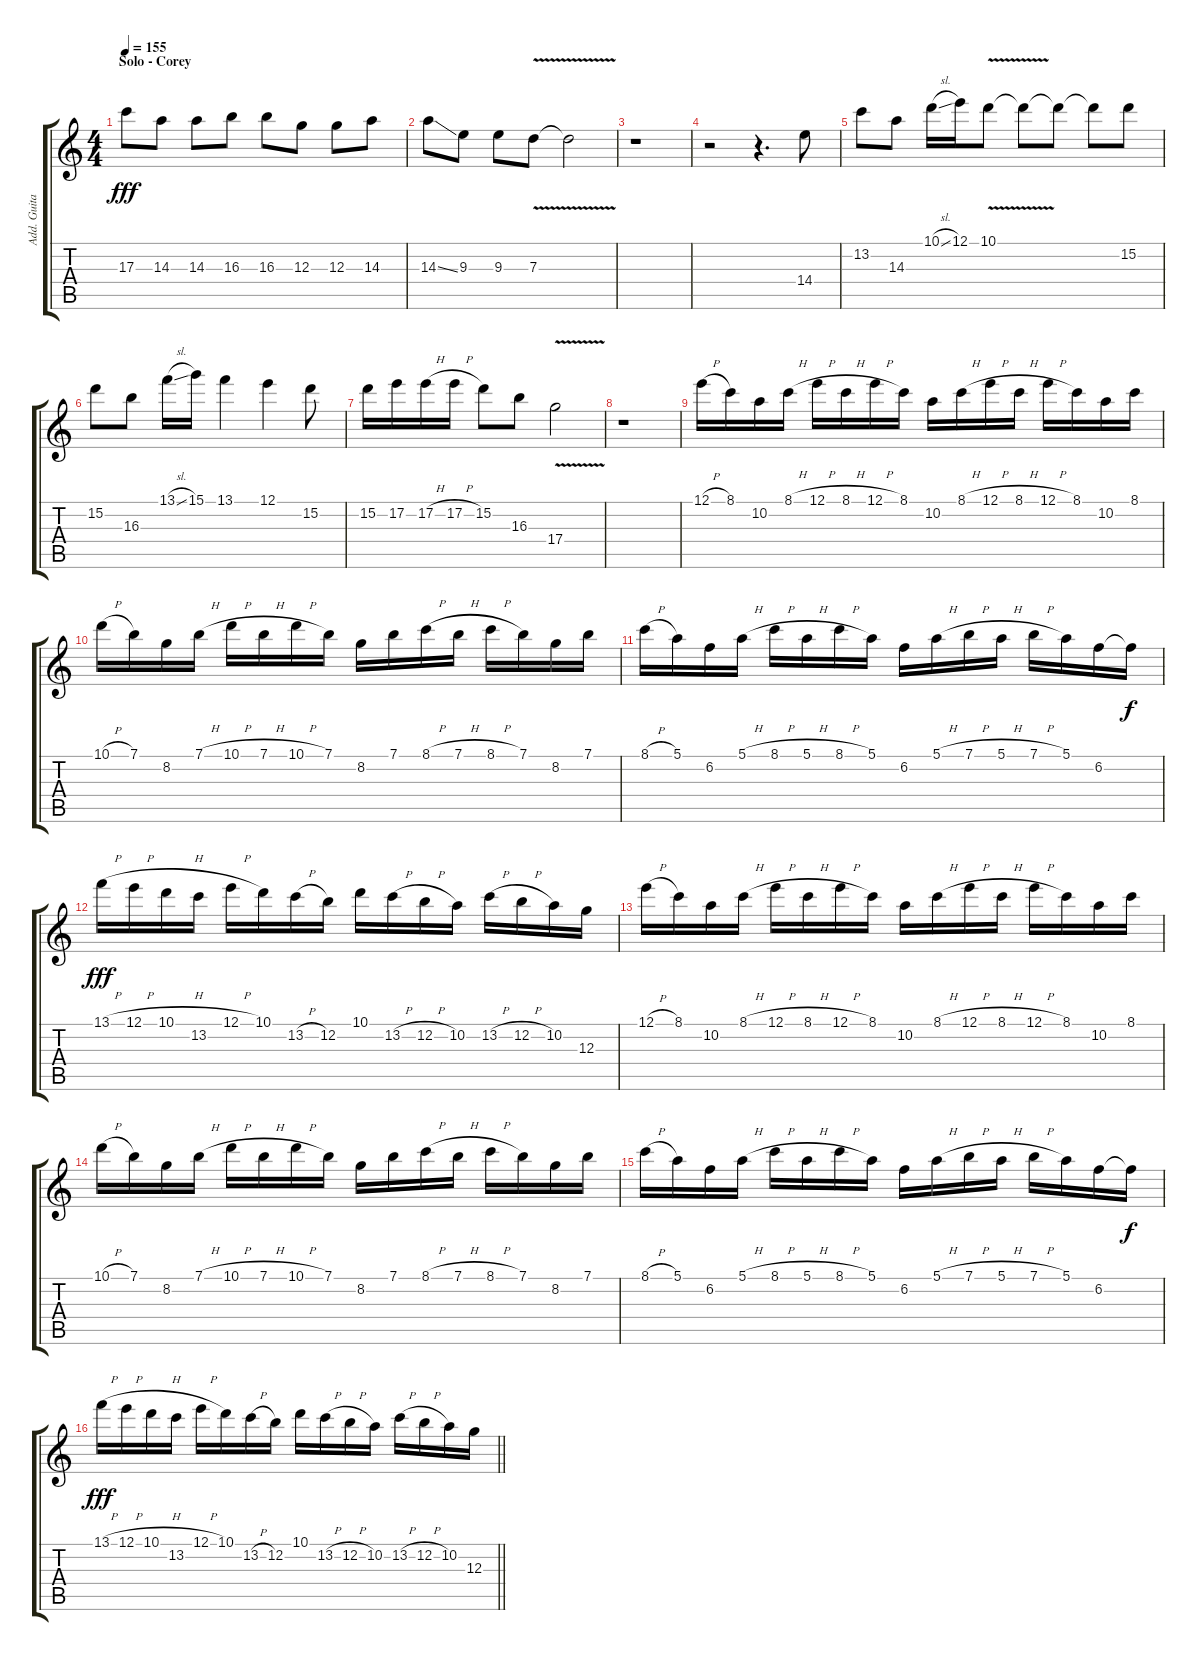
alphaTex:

\track ("Add. Guitar" "Add. Guita") {instrument distortionguitar}
\staff {score tabs}
\tuning (E4 B3 G3 D3 A2 D2) {hide}
\ts (4 4)
\section ("" "Solo - Corey")
\tempo 155
\clef g2
\ks c
17.3.8{txt "      " dy fff balance 10} 14.3.8{txt "      "} 14.3.8{txt "     "} 16.3.8{txt "     "} 16.3.8{txt "     "} 12.3.8{txt "     "} 12.3.8{txt "     "} 14.3.8{txt "     "} |
14.3{ss}.8{txt "     "} 9.3.8{txt "     "} 9.3.8{txt "     "} 7.3{v}.8{txt "     "} 7.3{t}.2 |
r.1 |
r.2 r.4{d} 14.4.8 |
13.2.8 14.3.8 10.1{sl}.16 12.1.16 10.1{v}.8 10.1{t}.8 10.1{t}.8 10.1{t}.8 15.2.8 |
15.2.8 16.3.8 13.1{sl}.16 15.1.16 13.1.4 12.1.4 15.2.8 |
15.2.16 17.2.16 17.2{h}.16 17.2{h}.16 15.2.8 16.3.8 17.4{v}.2 |
r.1 |
12.1{h}.16{balance 16} 8.1.16 10.2.16 8.1{h}.16 12.1{h}.16 8.1{h}.16 12.1{h}.16 8.1.16 10.2.16 8.1{h}.16 12.1{h}.16 8.1{h}.16 12.1{h}.16 8.1.16 10.2.16 8.1.16 |
10.1{h}.16 7.1.16 8.2.16 7.1{h}.16 10.1{h}.16 7.1{h}.16 10.1{h}.16 7.1.16 8.2.16 7.1.16 8.1{h}.16 7.1{h}.16 8.1{h}.16 7.1.16 8.2.16 7.1.16 |
8.1{h}.16 5.1.16 6.2.16 5.1{h}.16 8.1{h}.16 5.1{h}.16 8.1{h}.16 5.1.16 6.2.16 5.1{h}.16 7.1{h}.16 5.1{h}.16 7.1{h}.16 5.1.16 6.2.16 6.2{t}.16{dy f} |
13.1{h}.16{dy fff} 12.1{h}.16 10.1{h}.16 13.2.16 12.1{h}.16 10.1.16 13.2{h}.16 12.2.16 10.1.16 13.2{h}.16 12.2{h}.16 10.2.16 13.2{h}.16 12.2{h}.16 10.2.16 12.3.16 |
12.1{h}.16{balance 16} 8.1.16 10.2.16 8.1{h}.16 12.1{h}.16 8.1{h}.16 12.1{h}.16 8.1.16 10.2.16 8.1{h}.16 12.1{h}.16 8.1{h}.16 12.1{h}.16 8.1.16 10.2.16 8.1.16 |
10.1{h}.16 7.1.16 8.2.16 7.1{h}.16 10.1{h}.16 7.1{h}.16 10.1{h}.16 7.1.16 8.2.16 7.1.16 8.1{h}.16 7.1{h}.16 8.1{h}.16 7.1.16 8.2.16 7.1.16 |
8.1{h}.16 5.1.16 6.2.16 5.1{h}.16 8.1{h}.16 5.1{h}.16 8.1{h}.16 5.1.16 6.2.16 5.1{h}.16 7.1{h}.16 5.1{h}.16 7.1{h}.16 5.1.16 6.2.16 6.2{t}.16{dy f} |
\barLineRight lightlight
13.1{h}.16{dy fff} 12.1{h}.16 10.1{h}.16 13.2.16 12.1{h}.16 10.1.16 13.2{h}.16 12.2.16 10.1.16 13.2{h}.16 12.2{h}.16 10.2.16 13.2{h}.16 12.2{h}.16 10.2.16 12.3.16
